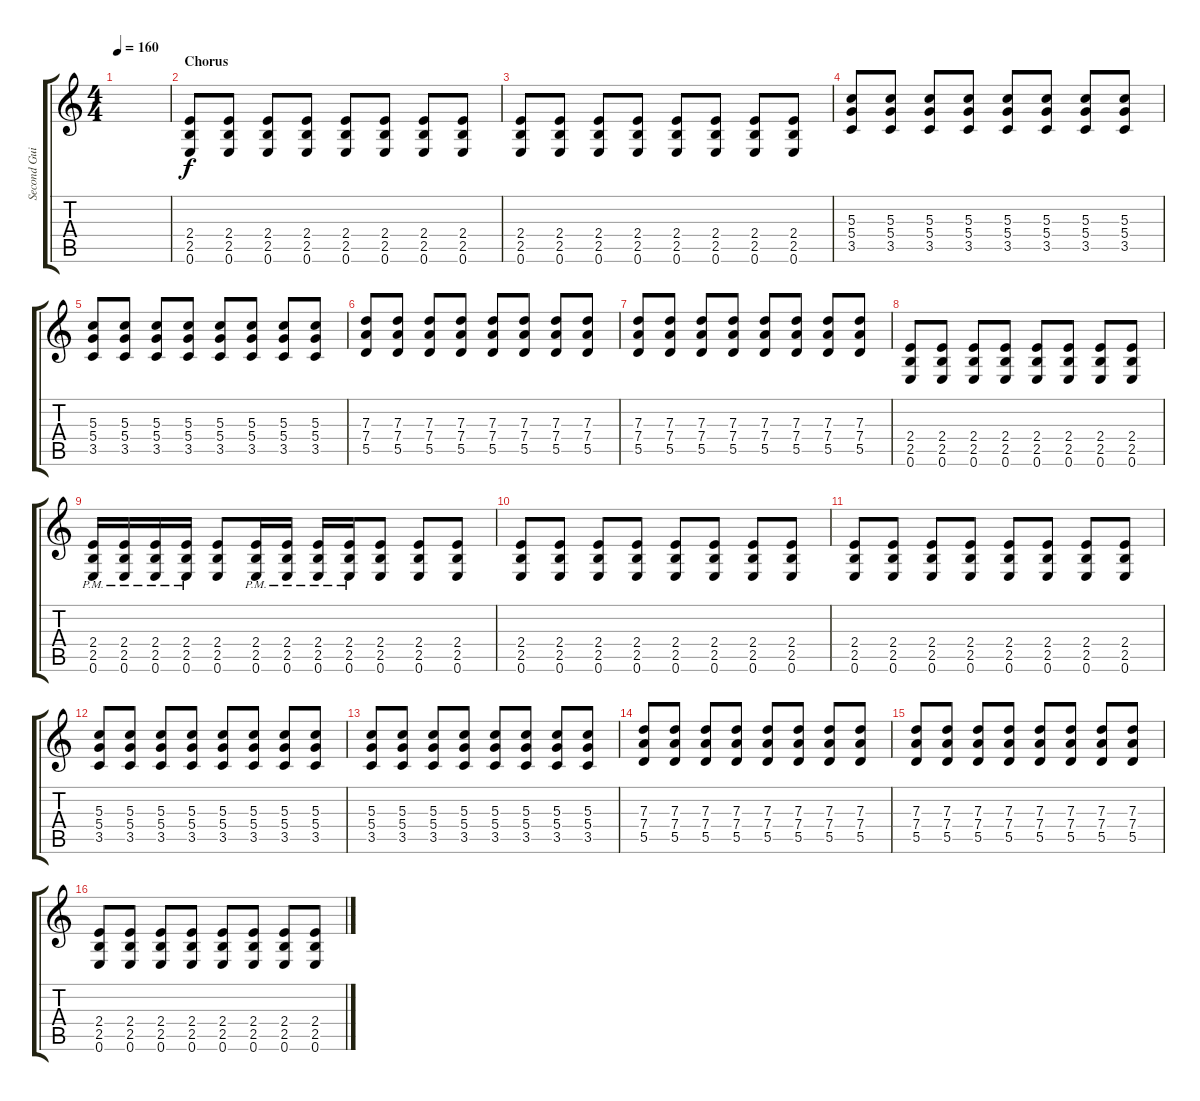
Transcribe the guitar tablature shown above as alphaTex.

\track ("Second Guitar" "Second Gui") {instrument distortionguitar}
\staff {score tabs}
\tuning (E4 B3 G3 D3 A2 E2) {hide}
\ts (4 4)
\tempo 160
\clef g2
\ks c
|
\section ("" "Chorus")
(2.4 2.5 0.6).8 (2.4 2.5 0.6).8 (2.4 2.5 0.6).8 (2.4 2.5 0.6).8 (2.4 2.5 0.6).8 (2.4 2.5 0.6).8 (2.4 2.5 0.6).8 (2.4 2.5 0.6).8 |
(2.4 2.5 0.6).8 (2.4 2.5 0.6).8 (2.4 2.5 0.6).8 (2.4 2.5 0.6).8 (2.4 2.5 0.6).8 (2.4 2.5 0.6).8 (2.4 2.5 0.6).8 (2.4 2.5 0.6).8 |
(5.3 5.4 3.5).8 (5.3 5.4 3.5).8 (5.3 5.4 3.5).8 (5.3 5.4 3.5).8 (5.3 5.4 3.5).8 (5.3 5.4 3.5).8 (5.3 5.4 3.5).8 (5.3 5.4 3.5).8 |
(5.3 5.4 3.5).8 (5.3 5.4 3.5).8 (5.3 5.4 3.5).8 (5.3 5.4 3.5).8 (5.3 5.4 3.5).8 (5.3 5.4 3.5).8 (5.3 5.4 3.5).8 (5.3 5.4 3.5).8 |
(7.3 7.4 5.5).8 (7.3 7.4 5.5).8 (7.3 7.4 5.5).8 (7.3 7.4 5.5).8 (7.3 7.4 5.5).8 (7.3 7.4 5.5).8 (7.3 7.4 5.5).8 (7.3 7.4 5.5).8 |
(7.3 7.4 5.5).8 (7.3 7.4 5.5).8 (7.3 7.4 5.5).8 (7.3 7.4 5.5).8 (7.3 7.4 5.5).8 (7.3 7.4 5.5).8 (7.3 7.4 5.5).8 (7.3 7.4 5.5).8 |
(2.4 2.5 0.6).8 (2.4 2.5 0.6).8 (2.4 2.5 0.6).8 (2.4 2.5 0.6).8 (2.4 2.5 0.6).8 (2.4 2.5 0.6).8 (2.4 2.5 0.6).8 (2.4 2.5 0.6).8 |
(2.4{pm} 2.5{pm} 0.6{pm}).16 (2.4{pm} 2.5{pm} 0.6{pm}).16 (2.4{pm} 2.5{pm} 0.6{pm}).16 (2.4{pm} 2.5{pm} 0.6{pm}).16 (2.4 2.5 0.6).8 (2.4{pm} 2.5{pm} 0.6{pm}).16 (2.4{pm} 2.5{pm} 0.6{pm}).16 (2.4{pm} 2.5{pm} 0.6{pm}).16 (2.4{pm} 2.5{pm} 0.6{pm}).16 (2.4 2.5 0.6).8 (2.4 2.5 0.6).8 (2.4 2.5 0.6).8 |
(2.4 2.5 0.6).8 (2.4 2.5 0.6).8 (2.4 2.5 0.6).8 (2.4 2.5 0.6).8 (2.4 2.5 0.6).8 (2.4 2.5 0.6).8 (2.4 2.5 0.6).8 (2.4 2.5 0.6).8 |
(2.4 2.5 0.6).8 (2.4 2.5 0.6).8 (2.4 2.5 0.6).8 (2.4 2.5 0.6).8 (2.4 2.5 0.6).8 (2.4 2.5 0.6).8 (2.4 2.5 0.6).8 (2.4 2.5 0.6).8 |
(5.3 5.4 3.5).8 (5.3 5.4 3.5).8 (5.3 5.4 3.5).8 (5.3 5.4 3.5).8 (5.3 5.4 3.5).8 (5.3 5.4 3.5).8 (5.3 5.4 3.5).8 (5.3 5.4 3.5).8 |
(5.3 5.4 3.5).8 (5.3 5.4 3.5).8 (5.3 5.4 3.5).8 (5.3 5.4 3.5).8 (5.3 5.4 3.5).8 (5.3 5.4 3.5).8 (5.3 5.4 3.5).8 (5.3 5.4 3.5).8 |
(7.3 7.4 5.5).8 (7.3 7.4 5.5).8 (7.3 7.4 5.5).8 (7.3 7.4 5.5).8 (7.3 7.4 5.5).8 (7.3 7.4 5.5).8 (7.3 7.4 5.5).8 (7.3 7.4 5.5).8 |
(7.3 7.4 5.5).8 (7.3 7.4 5.5).8 (7.3 7.4 5.5).8 (7.3 7.4 5.5).8 (7.3 7.4 5.5).8 (7.3 7.4 5.5).8 (7.3 7.4 5.5).8 (7.3 7.4 5.5).8 |
(2.4 2.5 0.6).8 (2.4 2.5 0.6).8 (2.4 2.5 0.6).8 (2.4 2.5 0.6).8 (2.4 2.5 0.6).8 (2.4 2.5 0.6).8 (2.4 2.5 0.6).8 (2.4 2.5 0.6).8
